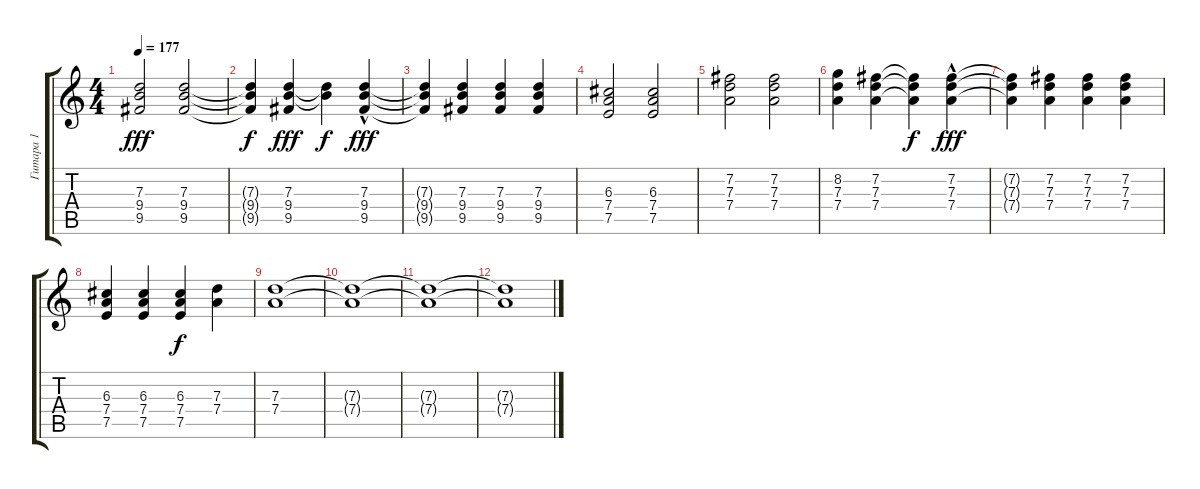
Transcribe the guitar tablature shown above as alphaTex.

\track ("Гитара 1" "Гитара 1") {instrument overdrivenguitar}
\staff {score tabs}
\tuning (E4 B3 G3 D3 A2 E2) {hide}
\ts (4 4)
\tempo 177
\clef g2
\ks c
(7.3 9.4 9.5).2{dy fff} (7.3 9.4 9.5).2 |
(7.3{t} 9.4{t} 9.5{t}).4{dy f} (7.3 9.4 9.5).4{dy fff} (7.3{t} 9.4{t}).4{dy f} (7.3{hac} 9.4{hac} 9.5).4{dy fff} |
(7.3{t} 9.4{t} 9.5{t}).4 (7.3 9.4 9.5).4 (7.3 9.4 9.5).4 (7.3 9.4 9.5).4 |
(6.3 7.4 7.5).2 (6.3 7.4 7.5).2 |
(7.2 7.3 7.4).2 (7.2 7.3 7.4).2 |
(8.2 7.3 7.4).4 (7.2 7.3 7.4).4 (7.2{t} 7.3{t} 7.4{t}).4{dy f} (7.2{hac} 7.3{hac} 7.4).4{dy fff} |
(7.2{t} 7.3{t} 7.4{t}).4 (7.2 7.3 7.4).4 (7.2 7.3 7.4).4 (7.2 7.3 7.4).4 |
(6.3 7.4 7.5).4 (6.3 7.4 7.5).4 (6.3 7.4 7.5).4{dy f} (7.3 7.4).4 |
(7.3 7.4).1 |
(7.3{t} 7.4{t}).1{volume 4 instrument overdrivenguitar} |
(7.3{t} 7.4{t}).1 |
(7.3{t} 7.4{t}).1
